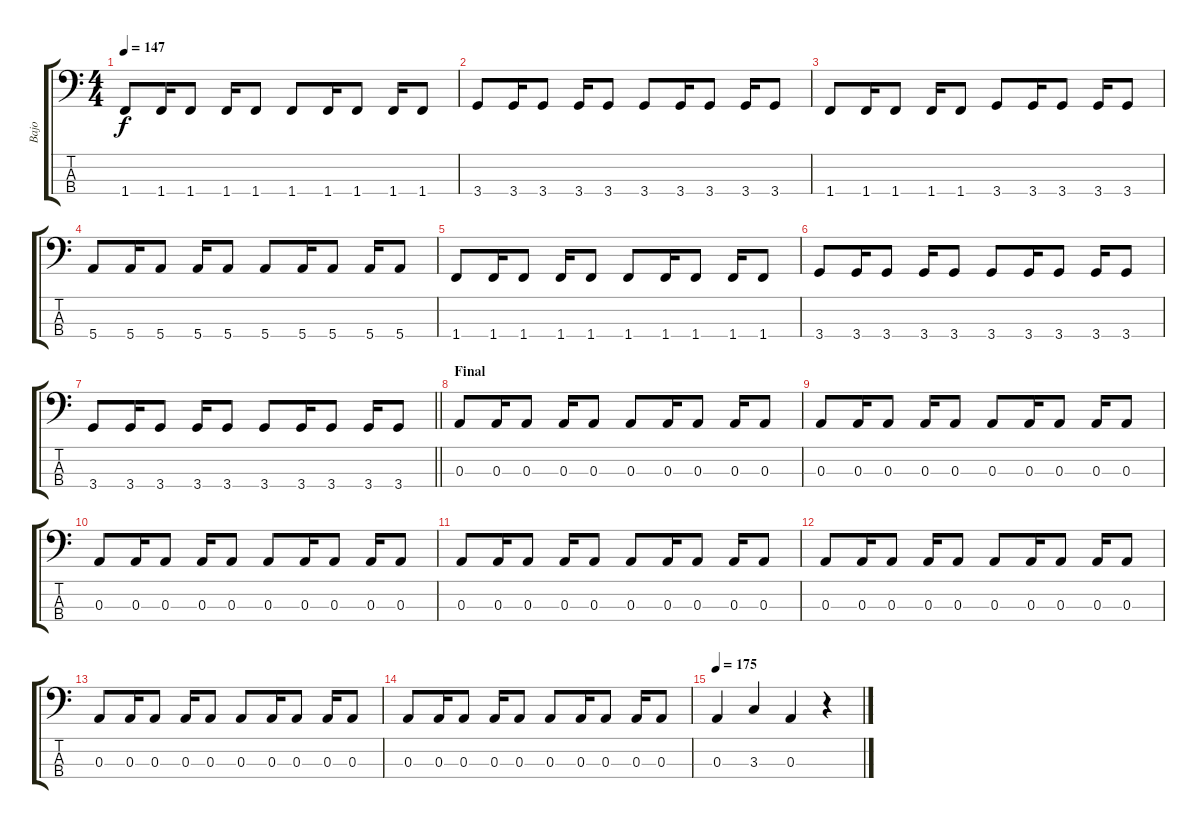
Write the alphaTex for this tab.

\track ("Bajo" "Bajo") {instrument electricbassfinger}
\staff {score tabs}
\tuning (G2 D2 A1 E1) {hide}
\ts (4 4)
\tempo 147
\clef f4
\ks c
1.4.8{dy f} 1.4.16 1.4.8 1.4.16 1.4.8 1.4.8 1.4.16 1.4.8 1.4.16 1.4.8 |
3.4.8 3.4.16 3.4.8 3.4.16 3.4.8 3.4.8 3.4.16 3.4.8 3.4.16 3.4.8 |
1.4.8 1.4.16 1.4.8 1.4.16 1.4.8 3.4.8 3.4.16 3.4.8 3.4.16 3.4.8 |
5.4.8 5.4.16 5.4.8 5.4.16 5.4.8 5.4.8 5.4.16 5.4.8 5.4.16 5.4.8 |
1.4.8 1.4.16 1.4.8 1.4.16 1.4.8 1.4.8 1.4.16 1.4.8 1.4.16 1.4.8 |
3.4.8 3.4.16 3.4.8 3.4.16 3.4.8 3.4.8 3.4.16 3.4.8 3.4.16 3.4.8 |
\barLineRight lightlight
3.4.8 3.4.16 3.4.8 3.4.16 3.4.8 3.4.8 3.4.16 3.4.8 3.4.16 3.4.8 |
\section ("" "Final")
0.3.8 0.3.16 0.3.8 0.3.16 0.3.8 0.3.8 0.3.16 0.3.8 0.3.16 0.3.8 |
0.3.8 0.3.16 0.3.8 0.3.16 0.3.8 0.3.8 0.3.16 0.3.8 0.3.16 0.3.8 |
0.3.8 0.3.16 0.3.8 0.3.16 0.3.8 0.3.8 0.3.16 0.3.8 0.3.16 0.3.8 |
0.3.8 0.3.16 0.3.8 0.3.16 0.3.8 0.3.8 0.3.16 0.3.8 0.3.16 0.3.8 |
0.3.8 0.3.16 0.3.8 0.3.16 0.3.8 0.3.8 0.3.16 0.3.8 0.3.16 0.3.8 |
0.3.8 0.3.16 0.3.8 0.3.16 0.3.8 0.3.8 0.3.16 0.3.8 0.3.16 0.3.8 |
0.3.8 0.3.16 0.3.8 0.3.16 0.3.8 0.3.8 0.3.16 0.3.8 0.3.16 0.3.8 |
\tempo 175
0.3.4 3.3.4 0.3.4 r.4
